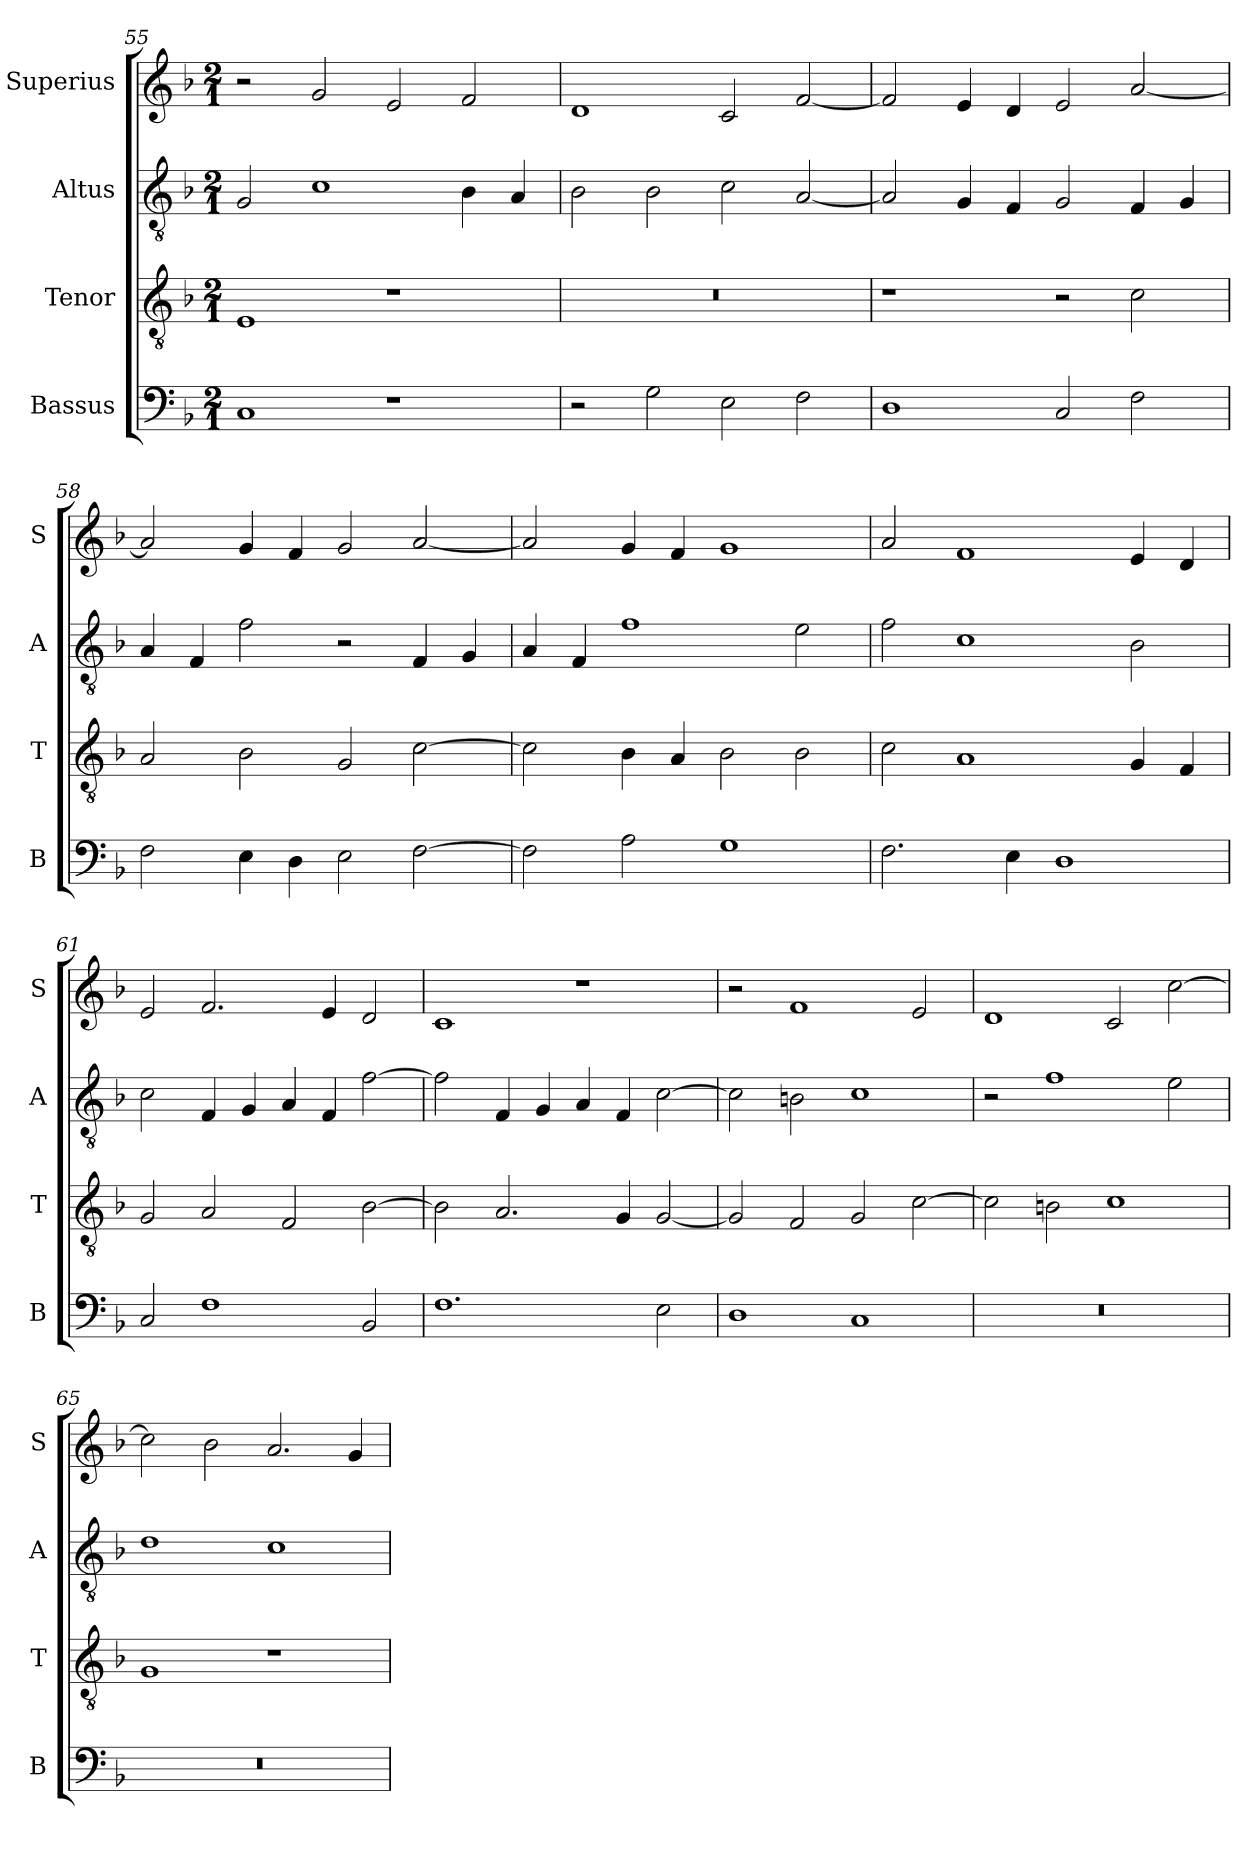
**kern	**kern	**kern	**kern
*part4	*part3	*part2	*part1
*staff4	*staff3	*staff2	*staff1
*I"Bassus	*I"Tenor	*I"Altus	*I"Superius
*I'B	*I'T	*I'A	*I'S
*clefF4	*clefGv2	*clefGv2	*clefG2
*k[b-]	*k[b-]	*k[b-]	*k[b-]
*F:	*F:	*F:	*F:
*M2/1	*M2/1	*M2/1	*M2/1
=55	=55	=55	=55
1C	1E	2G	2r
.	.	1c	2g
1r	1r	.	2e
.	.	4B-	2f
.	.	4A	.
=56	=56	=56	=56
2r	0r	2B-	1d
2G	.	2B-	.
2E	.	2c	2c
2F	.	[2A	[2f
=57	=57	=57	=57
1D	1r	2A]	2f]
.	.	4G	4e
.	.	4F	4d
2C	2r	2G	2e
2F	2c	4F	[2a
.	.	4G	.
=58	=58	=58	=58
2F	2A	4A	2a]
.	.	4F	.
4E	2B-	2f	4g
4D	.	.	4f
2E	2G	2r	2g
[2F	[2c	4F	[2a
.	.	4G	.
=59	=59	=59	=59
2F]	2c]	4A	2a]
.	.	4F	.
2A	4B-	1f	4g
.	4A	.	4f
1G	2B-	.	1g
.	2B-	2e	.
=60	=60	=60	=60
2.F	2c	2f	2a
.	1A	1c	1f
4E	.	.	.
1D	.	.	.
.	4G	2B-	4e
.	4F	.	4d
=61	=61	=61	=61
2C	2G	2c	2e
1F	2A	4F	2.f
.	.	4G	.
.	2F	4A	.
.	.	4F	4e
2BB-	[2B-	[2f	2d
=62	=62	=62	=62
1.F	2B-]	2f]	1c
.	2.A	4F	.
.	.	4G	.
.	.	4A	1r
.	4G	4F	.
2E	[2G	[2c	.
=63	=63	=63	=63
1D	2G]	2c]	2r
.	2F	2Bn	1f
1C	2G	1c	.
.	[2c	.	2e
=64	=64	=64	=64
0r	2c]	2r	1d
.	2Bn	1f	.
.	1c	.	2c
.	.	2e	[2cc
=65	=65	=65	=65
0r	1G	1d	2cc]
.	.	.	2b-
.	1r	1c	2.a
.	.	.	4g
=	=	=	=
*-	*-	*-	*-
